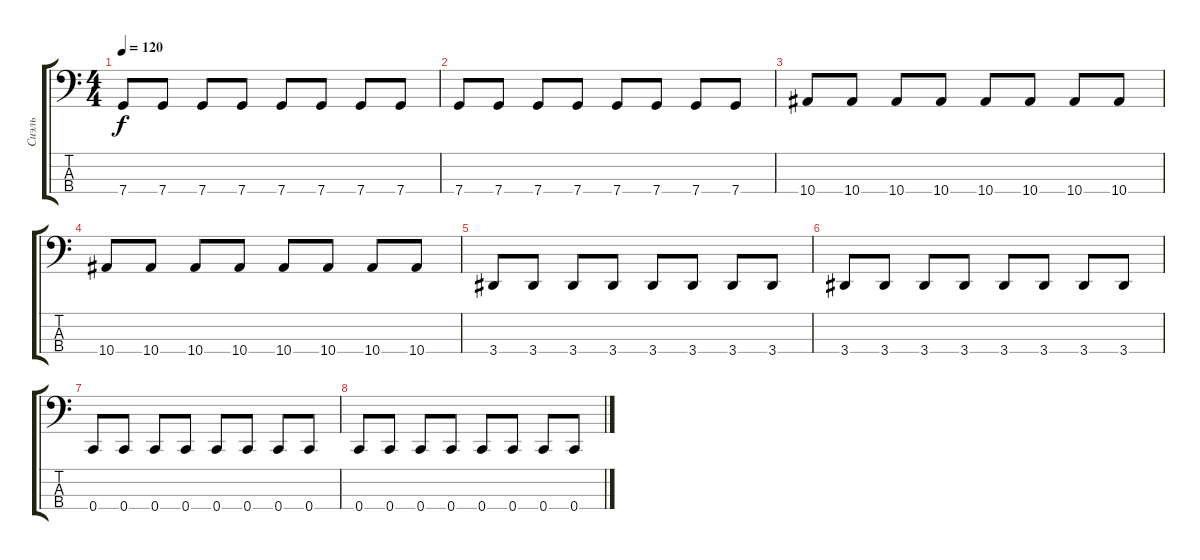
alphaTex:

\track ("Сиэль" "Сиэль") {instrument electricbasspick}
\staff {score tabs}
\tuning (F2 C2 G1 C1) {hide}
\ts (4 4)
\tempo 120
\clef f4
\ks c
7.4.8{dy f} 7.4.8 7.4.8 7.4.8 7.4.8 7.4.8 7.4.8 7.4.8 |
7.4.8 7.4.8 7.4.8 7.4.8 7.4.8 7.4.8 7.4.8 7.4.8 |
10.4.8 10.4.8 10.4.8 10.4.8 10.4.8 10.4.8 10.4.8 10.4.8 |
10.4.8 10.4.8 10.4.8 10.4.8 10.4.8 10.4.8 10.4.8 10.4.8 |
3.4.8 3.4.8 3.4.8 3.4.8 3.4.8 3.4.8 3.4.8 3.4.8 |
3.4.8 3.4.8 3.4.8 3.4.8 3.4.8 3.4.8 3.4.8 3.4.8 |
0.4.8 0.4.8 0.4.8 0.4.8 0.4.8 0.4.8 0.4.8 0.4.8 |
0.4.8 0.4.8 0.4.8 0.4.8 0.4.8 0.4.8 0.4.8 0.4.8
